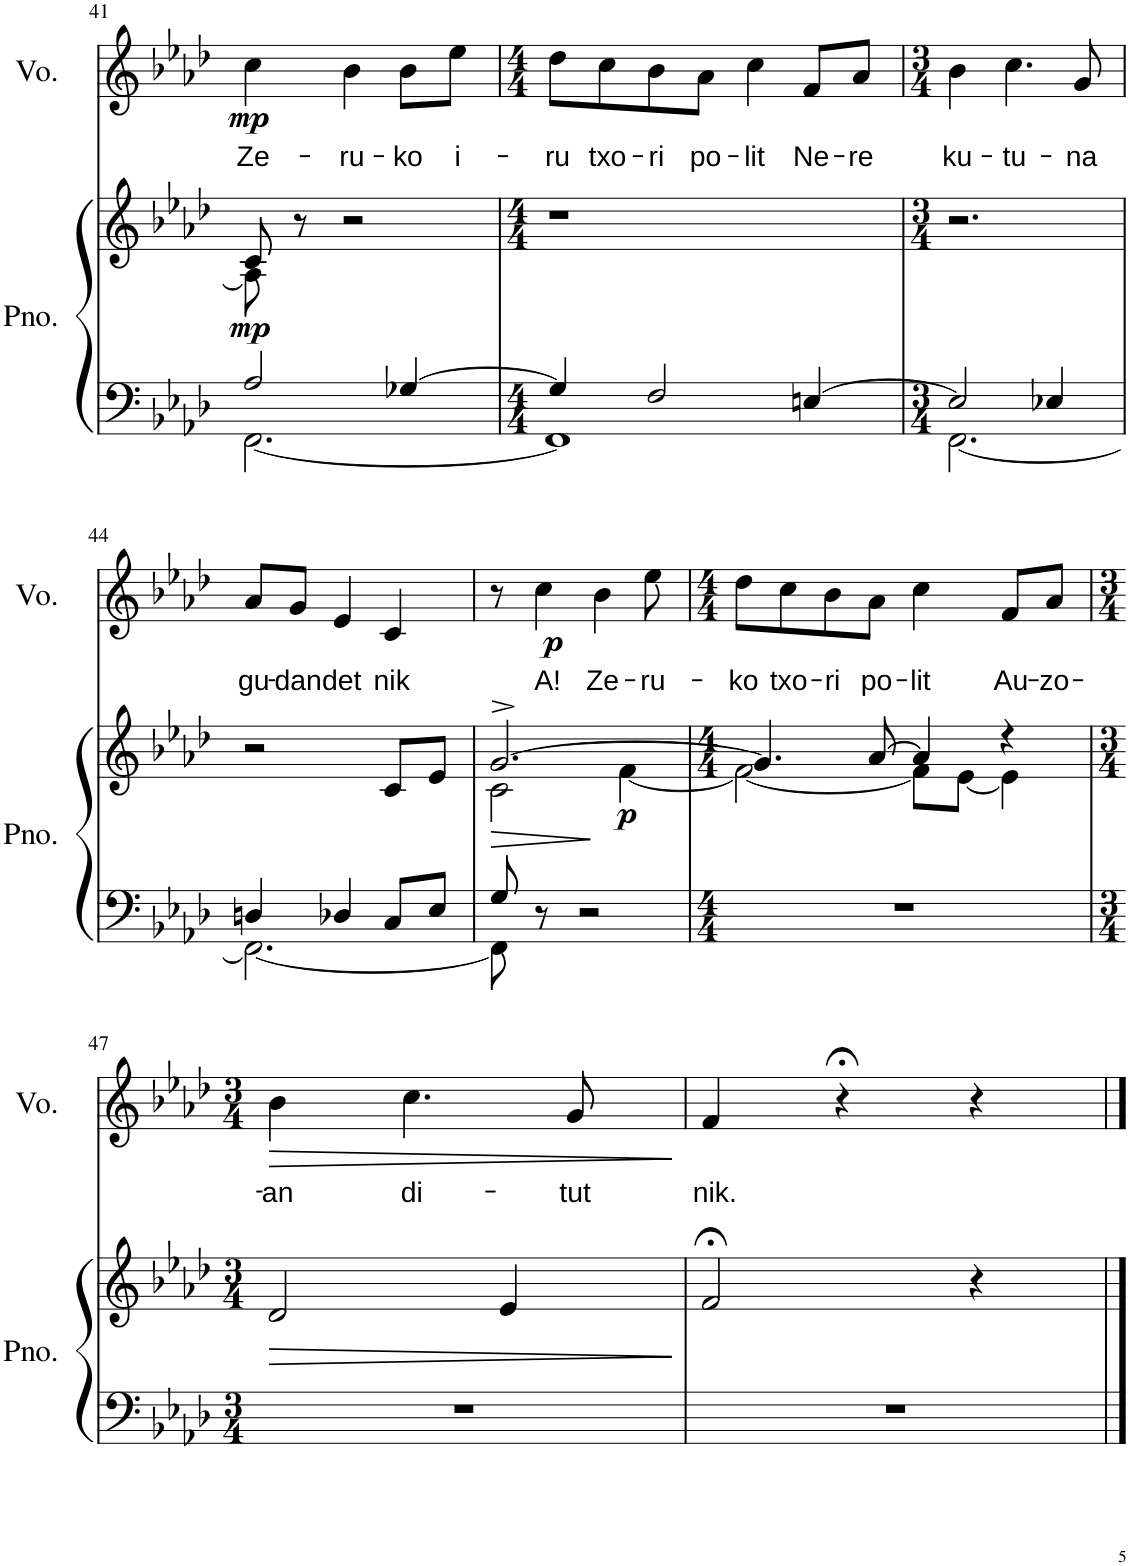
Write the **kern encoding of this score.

**kern	**kern	**dynam	**kern	**text	**dynam
*part2	*part2	*part2	*part1	*part1	*part1
*staff3	*staff2	*staff2/3	*staff1	*staff1	*staff1
*I"Piano	*	*	*I"Voix	*	*
*I'Pno.	*	*	*I'Vo.	*	*
!!LO:PB:g=z
*clefF4	*clefG2	*	*clefG2	*	*
*k[b-e-a-d-]	*k[b-e-a-d-]	*	*k[b-e-a-d-]	*	*
*M3/4	*M3/4	*	*M3/4	*	*
=41	=41	=41	=41	=41	=41
*^	*^	*	*	*	*
!	!	!	!	!LO:DY:b	!	!LO:LY:b	!LO:DY:b
2A-/	[2.FF\	8c/	8A-\]	mp	4cc\	Ze-	mp
.	.	8r	2ryy	.	.	.	.
!	!	!	!	!	!	!LO:LY:b	!
.	.	2r	.	.	4b-\	-ru-	.
!	!	!	!	!	!	!LO:LY:b	!
[4G-X/	.	.	.	.	8b-\L	-ko	.
!	!	!	!	!	!	!LO:LY:b	!
.	.	.	8ryy	.	8ee-\J	i-	.
*	*	*v	*v	*	*	*	*
=42	=42	=42	=42	=42	=42	=42
*M4/4	*	*M4/4	*	*M4/4	*	*
*	*	*^	*	*	*	*
!	!	!	!	!	!	!LO:LY:b	!
*	*	*v	*v	*	*	*	*
4G-/]	1FF]	1r	.	8dd-\L	-ru	.
!	!	!	!	!	!LO:LY:b	!
.	.	.	.	8cc\	txo-	.
!	!	!	!	!	!LO:LY:b	!
2F/	.	.	.	8b-\	-ri	.
!	!	!	!	!	!LO:LY:b	!
.	.	.	.	8a-\J	po-	.
!	!	!	!	!	!LO:LY:b	!
.	.	.	.	4cc\	-lit	.
!	!	!	!	!	!LO:LY:b	!
[4En/	.	.	.	8f/L	Ne-	.
!	!	!	!	!	!LO:LY:b	!
.	.	.	.	8a-/J	-re	.
=43	=43	=43	=43	=43	=43	=43
*M3/4	*	*M3/4	*	*M3/4	*	*
!	!	!	!	!	!LO:LY:b	!
2E/]	[2.FF\	2.r	.	4b-\	ku-	.
!	!	!	!	!	!LO:LY:b	!
.	.	.	.	4.cc\	-tu-	.
4E-X/	.	.	.	.	.	.
!	!	!	!	!	!LO:LY:b	!
.	.	.	.	8g/	-na	.
!!LO:LB:g=z
=44	=44	=44	=44	=44	=44	=44
!	!	!	!	!	!LO:LY:b	!
4Dn/	2.FF\_	2r	.	8a-/L	gu-	.
!	!	!	!	!	!LO:LY:b	!
.	.	.	.	8g/J	-dan	.
!	!	!	!	!	!LO:LY:b	!
4D-X/	.	.	.	4e-/	det	.
!	!	!	!	!	!LO:LY:b	!
8C/L	.	8c/L	.	4c/	nik	.
8E-/J	.	8e-/J	.	.	.	.
=45	=45	=45	=45	=45	=45	=45
!	!	!	!LO:HP:b	!	!	!
*	*	*^	*	*	*	*
8G/	8FF\]	[2.g^/	2c\	>	8r	.	.
!	!	!	!	!	!	!LO:LY:b	!LO:DY:b
8r	2ryy	.	.	.	4cc\	A!	p
2r	.	.	.	.	.	.	.
!	!	!	!	!	!	!LO:LY:b	!
.	.	.	.	.	4b-\	Ze-	.
!	!	!	!	!LO:DY:b	!	!	!
.	.	.	[4f\	p	.	.	.
!	!	!	!	!	!	!LO:LY:b	!
.	8ryy	.	.	.	8ee-\	-ru-	.
*v	*v	*	*	*	*	*	*
*	*v	*v	*	*	*	*
.	.	]	.	.	.
=46	=46	=46	=46	=46	=46
*M4/4	*M4/4	*	*M4/4	*	*
*	*^	*	*	*	*
!	!	!	!	!	!LO:LY:b	!
1r	4.g/]	2f\_	.	8dd-\L	-ko	.
!	!	!	!	!	!LO:LY:b	!
.	.	.	.	8cc\	txo-	.
!	!	!	!	!	!LO:LY:b	!
.	.	.	.	8b-\	-ri	.
!	!	!	!	!	!LO:LY:b	!
.	[8a-/	.	.	8a-\J	po-	.
!	!	!	!	!	!LO:LY:b	!
.	4a-/]	8f\L]	.	4cc\	-lit	.
.	.	[8e-\J	.	.	.	.
!	!	!	!	!	!LO:LY:b	!
.	4r	4e-\]	.	8f/L	Au-	.
!	!	!	!	!	!LO:LY:b	!
.	.	.	.	8a-/J	-zo-	.
*	*v	*v	*	*	*	*
!!LO:LB:g=z
=47	=47	=47	=47	=47	=47
*M3/4	*M3/4	*	*M3/4	*	*
!	!	!LO:HP:b	!	!LO:LY:b	!LO:HP:b
2.r	2d-/	>	4b-\	-an	>
!	!	!	!	!LO:LY:b	!
.	.	.	4.cc\	di-	.
.	4e-/	.	.	.	.
!	!	!	!	!LO:LY:b	!
.	.	.	8g/	-tut	.
.	.	]	.	.	]
=48	=48	=48	=48	=48	=48
!	!	!	!	!LO:LY:b	!
2.r	2f;</	.	4f/	nik.	.
.	.	.	4r;<	.	.
.	4r	.	4r	.	.
==	==	==	==	==	==
*-	*-	*-	*-	*-	*-
